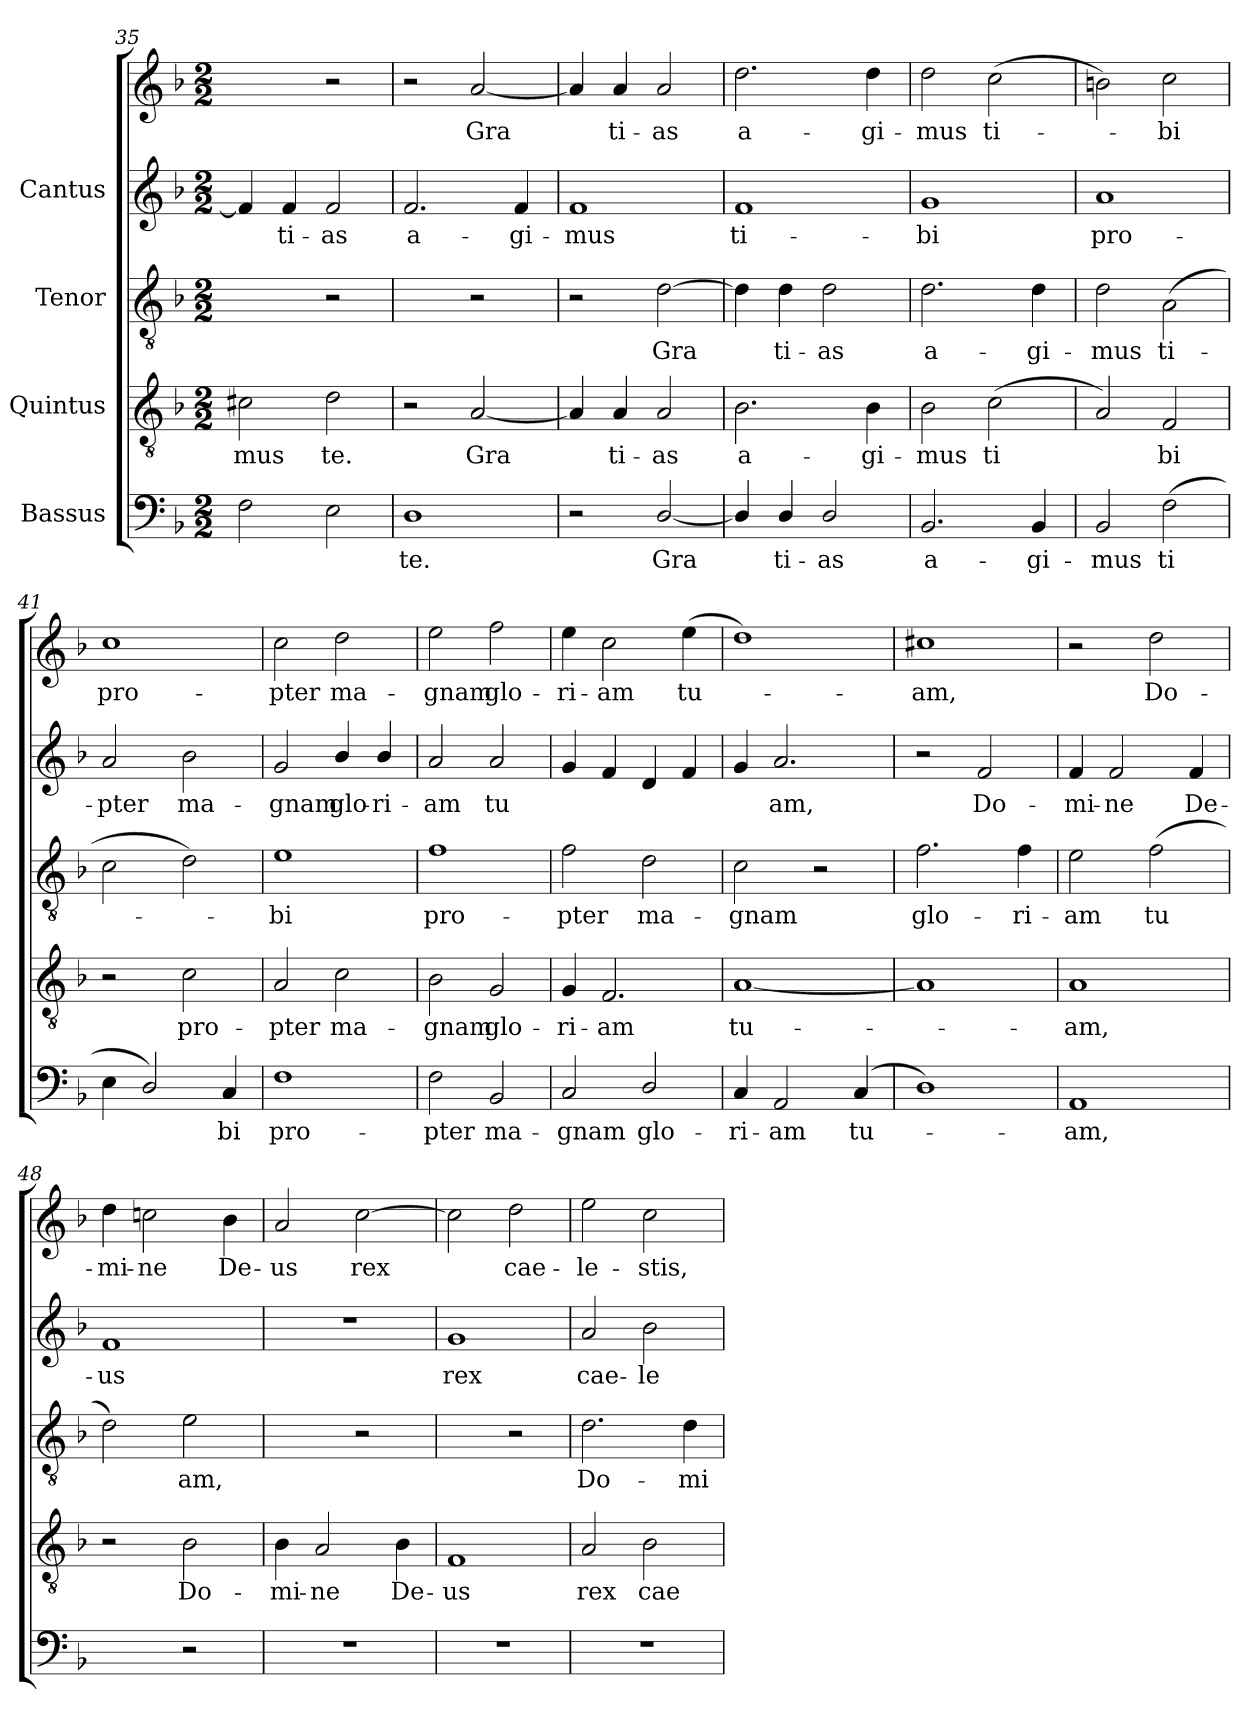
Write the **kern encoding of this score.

**kern	**text	**kern	**text	**kern	**text	**kern	**text	**kern	**text
*part4	*part4	*part3	*part3	*part2	*part2	*part1	*part1	*part1	*part1
*staff5	*staff5	*staff4	*staff4	*staff3	*staff3	*staff2	*staff2	*staff1	*staff1
*I"Bassus	*	*I"Quintus	*	*I"Tenor	*	*I"Cantus	*	*	*
!!LO:LB:g=z
*clefF4	*	*clefGv2	*	*clefGv2	*	*clefG2	*	*clefG2	*
*k[b-]	*	*k[b-]	*	*k[b-]	*	*k[b-]	*	*k[b-]	*
*F:	*	*F:	*	*F:	*	*F:	*	*F:	*
*M2/2	*	*M2/2	*	*M2/2	*	*M2/2	*	*M2/2	*
=35	=35	=35	=35	=35	=35	=35	=35	=35	=35
!	!	!	!LO:LY:b:cj	!	!	!	!LO:LY:b:cj	!	!
2F\	.	2c#X\	-mus	2ryy	.	4f/]	-	2ryy	.
!	!	!	!	!	!	!	!LO:LY:b:cj	!	!
.	.	.	.	.	.	4f/	ti-	.	.
!	!	!	!LO:LY:b:cj	!	!	!	!LO:LY:b:cj	!	!
2E\	.	2d\	te.	2r	.	2f/	-as	2r	.
!!LO:PB:g=z
=36	=36	=36	=36	=36	=36	=36	=36	=36	=36
!	!LO:LY:b:cj	!	!	!	!	!	!LO:LY:b:cj	!	!
1D	te.	2r	.	2ryy	.	2.f/	-a-	2r	.
!	!	!	!LO:LY:b:cj	!	!	!	!	!	!LO:LY:b
.	.	[<2A/	Gra-	2r	.	.	.	[<2a/	Gra-
!	!	!	!	!	!	!	!LO:LY:b:cj	!	!
.	.	.	.	.	.	4f/	-gi-	.	.
!!LO:LB:g=z
=37	=37	=37	=37	=37	=37	=37	=37	=37	=37
!	!	!	!LO:LY:b:cj	!	!	!	!LO:LY:b:cj	!	!LO:LY:b
2r	.	4A/]	-	2r	.	1f	mus	4a/]	-
!	!	!	!LO:LY:b:cj	!	!	!	!	!	!LO:LY:b
.	.	4A/	ti-	.	.	.	.	4a/	ti-
!	!LO:LY:b:cj	!	!LO:LY:b:cj	!	!LO:LY:b:cj	!	!	!	!LO:LY:b
[<2D/	Gra-	2A/	-as	[>2d\	Gra-	.	.	2a/	-as
!!LO:LB:g=z
=38	=38	=38	=38	=38	=38	=38	=38	=38	=38
!	!LO:LY:b:cj	!	!LO:LY:b:cj	!	!LO:LY:b:cj	!	!LO:LY:b:cj	!	!LO:LY:b
4D/]	-	2.B-\	a-	4d\]	-	1f	-ti-	2.dd\	a-
!	!LO:LY:b:cj	!	!	!	!LO:LY:b:cj	!	!	!	!
4D/	ti-	.	.	4d\	ti-	.	.	.	.
!	!LO:LY:b:cj	!	!	!	!LO:LY:b:cj	!	!	!	!
2D/	-as	.	.	2d\	-as	.	.	.	.
!	!	!	!LO:LY:b:cj	!	!	!	!	!	!LO:LY:b
.	.	4B-\	-gi-	.	.	.	.	4dd\	-gi-
!!LO:PB:g=z
=39	=39	=39	=39	=39	=39	=39	=39	=39	=39
!	!LO:LY:b:cj	!	!LO:LY:b:cj	!	!LO:LY:b:cj	!	!LO:LY:b:cj	!	!LO:LY:b
2.BB-/	a-	2B-\	-mus	2.d\	a-	1g	-bi	2dd\	-mus
!	!	!	!LO:LY:b:cj	!	!	!	!	!	!LO:LY:b
.	.	(>2c\	ti-	.	.	.	.	(>2cc\	ti-
!	!LO:LY:b:cj	!	!	!	!LO:LY:b:cj	!	!	!	!
4BB-/	-gi-	.	.	4d\	-gi-	.	.	.	.
!!LO:LB:g=z
=40	=40	=40	=40	=40	=40	=40	=40	=40	=40
!	!LO:LY:b:cj	!	!LO:LY:b:cj	!	!LO:LY:b:cj	!	!LO:LY:b:cj	!	!LO:LY:b
2BB-/	-mus	2A/)	-	2d\	-mus	1a	pro-	2bn\)	.
!	!LO:LY:b:cj	!	!LO:LY:b:cj	!	!LO:LY:b:cj	!	!	!	!LO:LY:b
(>2F\	ti-	2F/	bi	(>2A\	ti-	.	.	2cc\	bi
!!LO:LB:g=z
=41	=41	=41	=41	=41	=41	=41	=41	=41	=41
!	!LO:LY:b:cj	!	!	!	!	!	!LO:LY:b:cj	!	!LO:LY:b
4E\	-	2r	.	2c\	.	2a/	-pter	1cc	-pro-
!	!LO:LY:b:cj	!	!	!	!	!	!	!	!
2D/)	.	.	.	.	.	.	.	.	.
!	!	!	!LO:LY:b:cj	!	!	!	!LO:LY:b:cj	!	!
.	.	2c\	pro-	2d\)	.	2b-\	ma-	.	.
!	!LO:LY:b:cj	!	!	!	!	!	!	!	!
4C/	bi	.	.	.	.	.	.	.	.
!!LO:PB:g=z
=42	=42	=42	=42	=42	=42	=42	=42	=42	=42
!	!LO:LY:b:cj	!	!LO:LY:b:cj	!	!LO:LY:b:cj	!	!LO:LY:b:cj	!	!LO:LY:b
1F	pro-	2A/	-pter	1e	-bi	2g/	-gnam	2cc\	-pter
!	!	!	!LO:LY:b:cj	!	!	!	!LO:LY:b:cj	!	!LO:LY:b
.	.	2c\	ma-	.	.	4b-/	glo-	2dd\	ma-
!	!	!	!	!	!	!	!LO:LY:b:cj	!	!
.	.	.	.	.	.	4b-/	-ri-	.	.
!!LO:LB:g=z
=43	=43	=43	=43	=43	=43	=43	=43	=43	=43
!	!LO:LY:b:cj	!	!LO:LY:b:cj	!	!LO:LY:b:cj	!	!LO:LY:b:cj	!	!LO:LY:b
2F\	-pter	2B-\	-gnam	1f	pro-	2a/	-am	2ee\	-gnam
!	!LO:LY:b:cj	!	!LO:LY:b:cj	!	!	!	!LO:LY:b:cj	!	!LO:LY:b
2BB-/	ma-	2G/	glo-	.	.	2a/	tu-	2ff\	glo-
!!LO:LB:g=z
=44	=44	=44	=44	=44	=44	=44	=44	=44	=44
!	!LO:LY:b:cj	!	!LO:LY:b:cj	!	!LO:LY:b:cj	!	!	!	!LO:LY:b
2C/	-gnam	4G/	-ri-	2f\	-pter	4g/	.	4ee\	-ri-
!	!	!	!LO:LY:b:cj	!	!	!	!	!	!LO:LY:b
.	.	2.F/	-am	.	.	4f/	.	2cc\	-am
!	!LO:LY:b:cj	!	!	!	!LO:LY:b:cj	!	!	!	!
2D/	glo-	.	.	2d\	ma-	4d/	.	.	.
!	!	!	!	!	!	!	!	!	!LO:LY:b
.	.	.	.	.	.	4f/	.	(>4ee\	tu-
!!LO:PB:g=z
=45	=45	=45	=45	=45	=45	=45	=45	=45	=45
!	!LO:LY:b:cj	!	!LO:LY:b:cj	!	!LO:LY:b:cj	!	!LO:LY:b:cj	!	!
4C/	-ri-	[<1A	tu-	2c\	-gnam	4g/	-	1dd)	.
!	!LO:LY:b:cj	!	!	!	!	!	!LO:LY:b:cj	!	!
2AA/	-am	.	.	.	.	2.a/	am,	.	.
.	.	.	.	2r	.	.	.	.	.
!	!LO:LY:b:cj	!	!	!	!	!	!	!	!
(<4C/	tu-	.	.	.	.	.	.	.	.
!!LO:LB:g=z
=46	=46	=46	=46	=46	=46	=46	=46	=46	=46
!	!	!	!	!	!LO:LY:b:cj	!	!	!	!LO:LY:b
1D)	.	1A]	.	2.f\	glo-	2r	.	1cc#X	am,
!	!	!	!	!	!	!	!LO:LY:b:cj	!	!
.	.	.	.	.	.	2f/	Do-	.	.
!	!	!	!	!	!LO:LY:b:cj	!	!	!	!
.	.	.	.	4f\	-ri-	.	.	.	.
!!LO:LB:g=z
=47	=47	=47	=47	=47	=47	=47	=47	=47	=47
!	!LO:LY:b:cj	!	!LO:LY:b:cj	!	!LO:LY:b:cj	!	!LO:LY:b:cj	!	!
1AA	-am,	1A	-am,	2e\	-am	4f/	-mi-	2r	.
!	!	!	!	!	!	!	!LO:LY:b:cj	!	!
.	.	.	.	.	.	2f/	-ne	.	.
!	!	!	!	!	!LO:LY:b:cj	!	!	!	!LO:LY:b
.	.	.	.	(>2f\	tu-	.	.	2dd\	-Do-
!	!	!	!	!	!	!	!LO:LY:b:cj	!	!
.	.	.	.	.	.	4f/	De-	.	.
!!LO:PB:g=z
=48	=48	=48	=48	=48	=48	=48	=48	=48	=48
!	!	!	!	!	!LO:LY:b:cj	!	!LO:LY:b:cj	!	!LO:LY:b
2ryy	.	2r	.	2d\)	-	1f	-us	4dd\	-mi-
!	!	!	!	!	!	!	!	!	!LO:LY:b
.	.	.	.	.	.	.	.	2ccn\	-ne
!	!	!	!LO:LY:b:cj	!	!LO:LY:b:cj	!	!	!	!
2r	.	2B-\	Do-	2e\	am,	.	.	.	.
!	!	!	!	!	!	!	!	!	!LO:LY:b
.	.	.	.	.	.	.	.	4b-\	De-
!!LO:LB:g=z
=49	=49	=49	=49	=49	=49	=49	=49	=49	=49
!	!	!	!LO:LY:b:cj	!	!	!	!	!	!LO:LY:b
1r	.	4B-\	-mi-	2ryy	.	1r	.	2a/	us
!	!	!	!LO:LY:b:cj	!	!	!	!	!	!
.	.	2A/	-ne	.	.	.	.	.	.
!	!	!	!	!	!	!	!	!	!LO:LY:b
.	.	.	.	2r	.	.	.	[>2cc\	rex
!	!	!	!LO:LY:b:cj	!	!	!	!	!	!
.	.	4B-\	De-	.	.	.	.	.	.
!!LO:LB:g=z
=50	=50	=50	=50	=50	=50	=50	=50	=50	=50
!	!	!	!LO:LY:b:cj	!	!	!	!LO:LY:b:cj	!	!LO:LY:b
1r	.	1F	-us	2ryy	.	1g	-rex	2cc\]	.
!	!	!	!	!	!	!	!	!	!LO:LY:b
.	.	.	.	2r	.	.	.	2dd\	cae-
!!LO:LB:g=z
=51	=51	=51	=51	=51	=51	=51	=51	=51	=51
!	!	!	!LO:LY:b:cj	!	!LO:LY:b:cj	!	!LO:LY:b:cj	!	!LO:LY:b
1r	.	2A/	rex	2.d\	Do-	2a/	cae-	2ee\	le-
!	!	!	!LO:LY:b:cj	!	!	!	!LO:LY:b:cj	!	!LO:LY:b
.	.	2B-\	cae-	.	.	2b-\	-le-	2cc\	-stis,
!	!	!	!	!	!LO:LY:b:cj	!	!	!	!
.	.	.	.	4d\	-mi-	.	.	.	.
=	=	=	=	=	=	=	=	=	=
*-	*-	*-	*-	*-	*-	*-	*-	*-	*-
